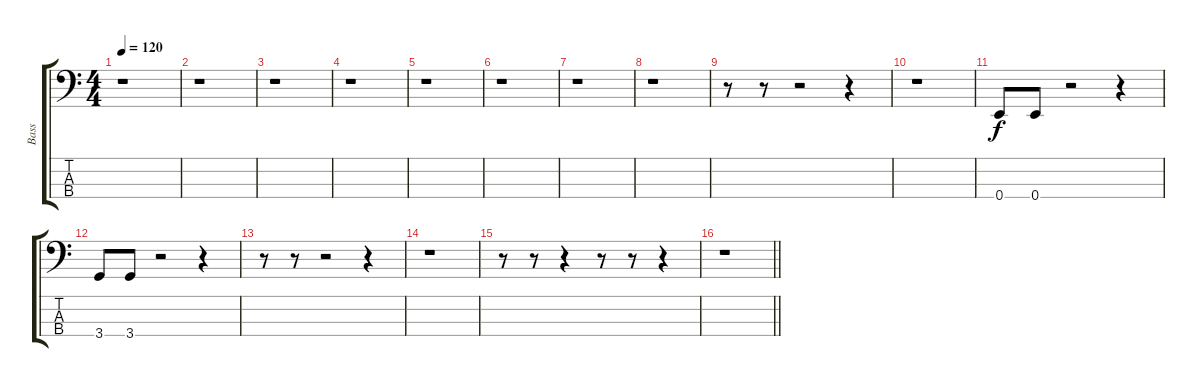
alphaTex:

\track ("Bass" "Bass") {instrument electricbassfinger}
\staff {score tabs}
\tuning (G2 D2 A1 E1) {hide}
\ts (4 4)
\tempo 120
\clef f4
\ks c
r.1{dy f instrument electricbassfinger} |
r.1 |
r.1 |
r.1 |
r.1 |
r.1 |
r.1 |
r.1 |
r.8 r.8 r.2 r.4 |
r.1 |
0.4.8 0.4.8 r.2 r.4 |
3.4.8 3.4.8 r.2 r.4 |
r.8 r.8 r.2 r.4 |
r.1 |
r.8 r.8 r.4 r.8 r.8 r.4 |
\barLineRight lightlight
r.1
